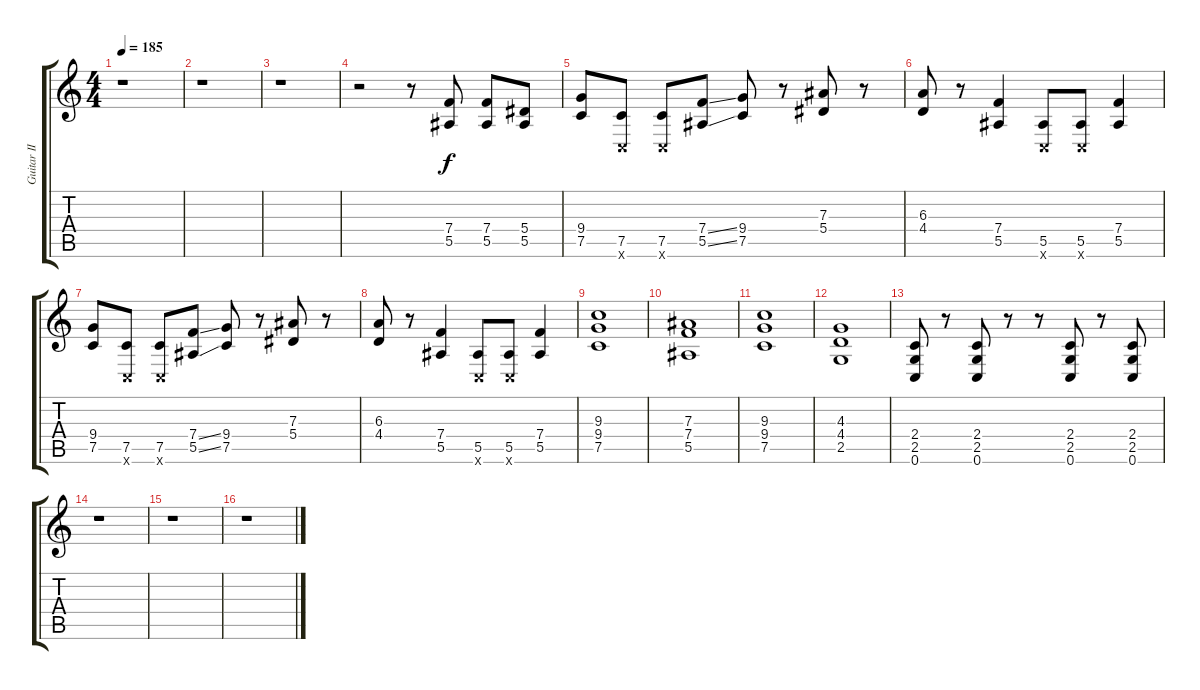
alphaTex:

\track ("Guitar II" "Guitar II") {instrument distortionguitar}
\staff {score tabs}
\tuning (C4 G3 Eb3 Bb2 F2 C2) {hide}
\ts (4 4)
\tempo 185
\clef g2
\ks c
r.1{dy f} |
r.1 |
r.1 |
r.2 r.8 (7.4 5.5).8 (7.4 5.5).8 (5.4 5.5).8 |
(9.4 7.5).8 (7.5 0.6{x}).8 (7.5 0.6{x}).8 (7.4{ss} 5.5{ss}).8 (9.4 7.5).8 r.8 (7.3 5.4).8 r.8 |
(6.3 4.4).8 r.8 (7.4 5.5).4 (5.5 0.6{x}).8 (5.5 0.6{x}).8 (7.4 5.5).4 |
(9.4 7.5).8 (7.5 0.6{x}).8 (7.5 0.6{x}).8 (7.4{ss} 5.5{ss}).8 (9.4 7.5).8 r.8 (7.3 5.4).8 r.8 |
(6.3 4.4).8 r.8 (7.4 5.5).4 (5.5 0.6{x}).8 (5.5 0.6{x}).8 (7.4 5.5).4 |
(9.3 9.4 7.5).1 |
(7.3 7.4 5.5).1 |
(9.3 9.4 7.5).1 |
(4.3 4.4 2.5).1 |
(2.4 2.5 0.6).8 r.8 (2.4 2.5 0.6).8 r.8 r.8 (2.4 2.5 0.6).8 r.8 (2.4 2.5 0.6).8 |
r.1 |
r.1 |
r.1
